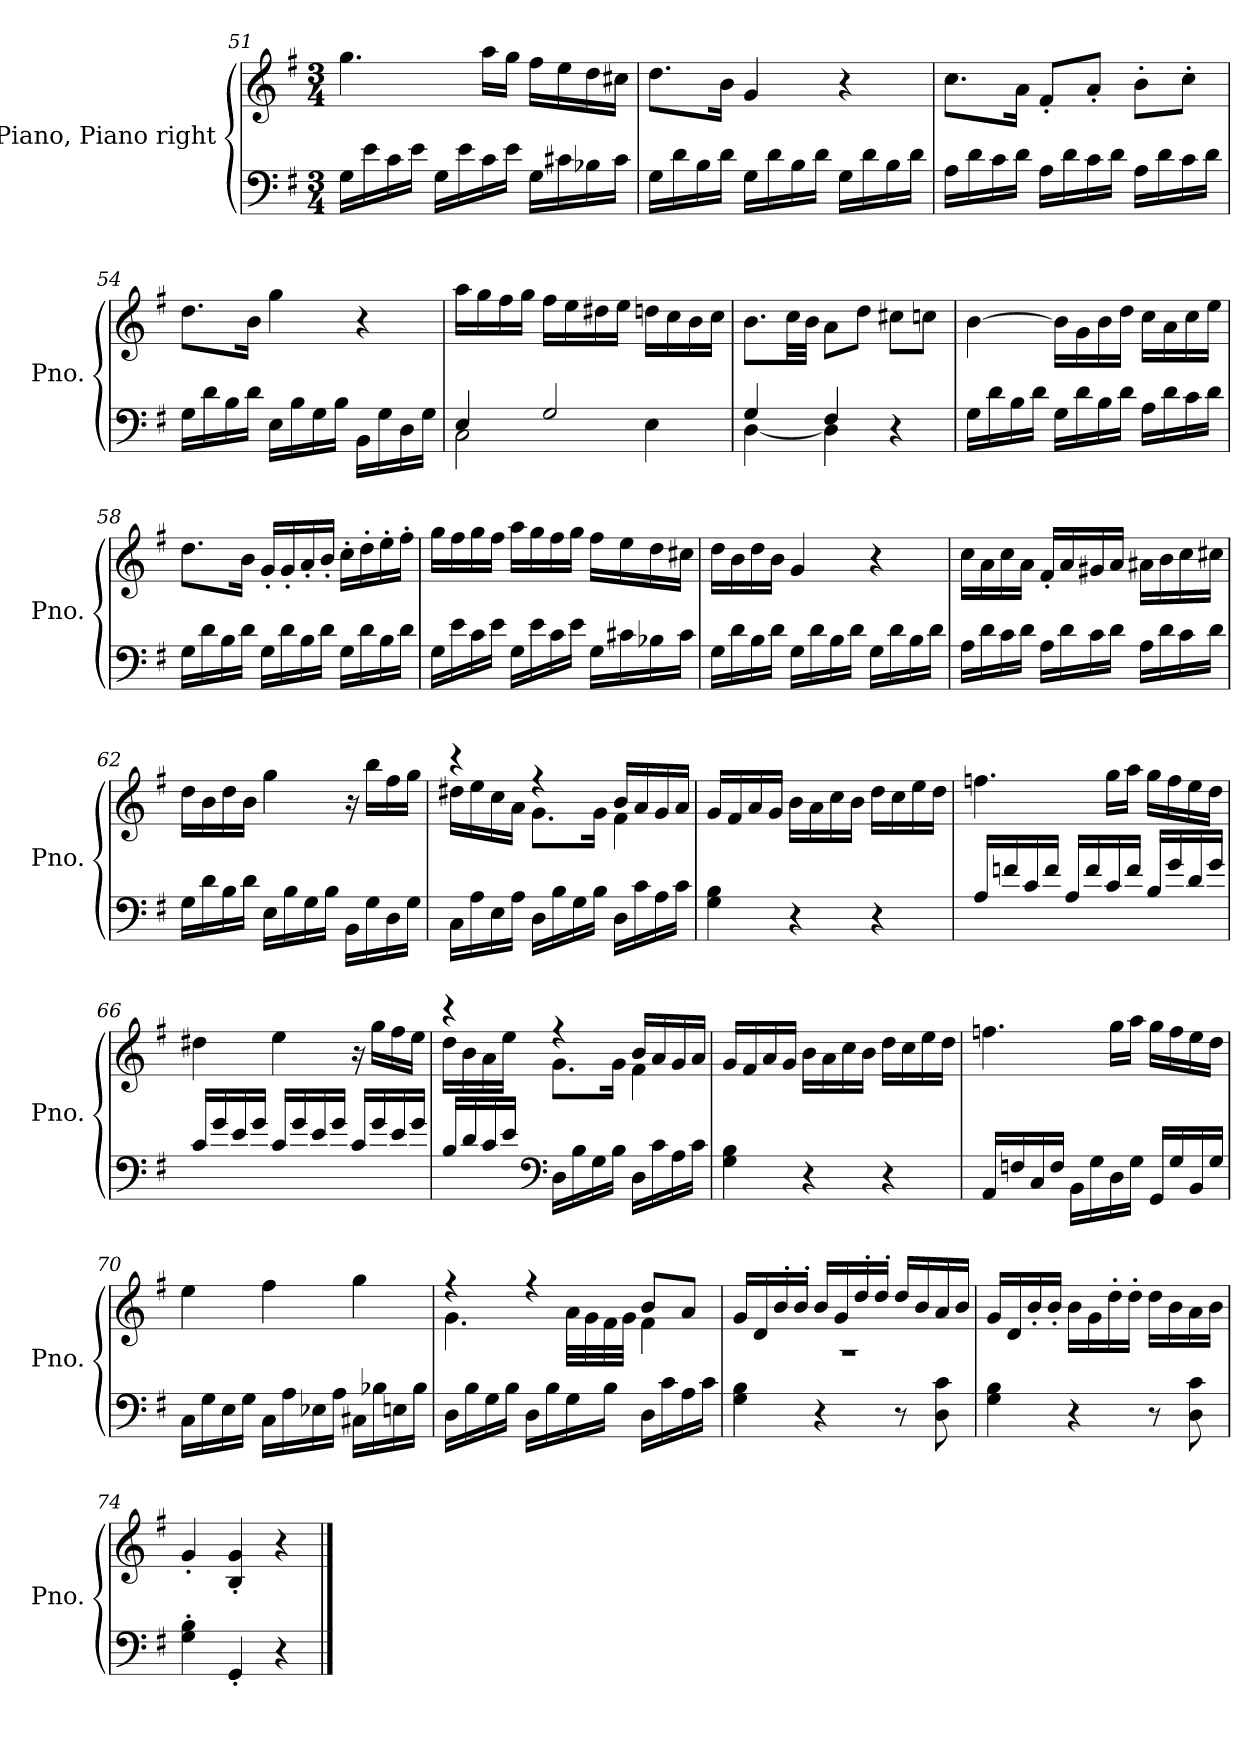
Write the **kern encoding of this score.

**kern	**kern
*part1	*part1
*staff2	*staff1
*I"Piano, Piano right	*
*I'Pno.	*
!!LO:LB:g=z
*clefF4	*clefG2
*k[f#]	*k[f#]
*M3/4	*M3/4
=51	=51
16G\LL	4.gg\
16e\	.
16c\	.
16e\JJ	.
16G\LL	.
16e\	.
16c\	16aa\LL
16e\JJ	16gg\JJ
16G\LL	16ff#\LL
16c#X\	16ee\
16B-X\	16dd\
16c#\JJ	16cc#X\JJ
=52	=52
16G\LL	8.dd\L
16d\	.
16B\	.
16d\JJ	16b\Jk
16G\LL	4g/
16d\	.
16B\	.
16d\JJ	.
16G\LL	4r
16d\	.
16B\	.
16d\JJ	.
=53	=53
16A\LL	8.cc\L
16d\	.
16c\	.
16d\JJ	16a\Jk
16A\LL	8f#'/L
16d\	.
16c\	8a'/J
16d\JJ	.
16A\LL	8b'\L
16d\	.
16c\	8cc'\J
16d\JJ	.
=54	=54
16G\LL	8.dd\L
16d\	.
16B\	.
16d\JJ	16b\Jk
16E\LL	4gg\
16B\	.
16G\	.
16B\JJ	.
16BB\LL	4r
16G\	.
16D\	.
16G\JJ	.
!!LO:LB:g=z
=55	=55
*^	*
4E/	2C\	16aa\LL
.	.	16gg\
.	.	16ff#\
.	.	16gg\JJ
2G/	.	16ff#\LL
.	.	16ee\
.	.	16dd#X\
.	.	16ee\JJ
.	4E\	16ddn\LL
.	.	16cc\
.	.	16b\
.	.	16cc\JJ
=56	=56	=56
4G/	[4D\	8.b\L
.	.	32cc\LL
.	.	32b\JJJ
4F#/	4D\]	8a\L
.	.	8dd\J
4r	4ryy	8cc#X\L
.	.	8ccn\J
*v	*v	*
=57	=57
16G\LL	[4b\
16d\	.
16B\	.
16d\JJ	.
16G\LL	16b\LL]
16d\	16g\
16B\	16b\
16d\JJ	16dd\JJ
16A\LL	16cc\LL
16d\	16a\
16c\	16cc\
16d\JJ	16ee\JJ
=58	=58
16G\LL	8.dd\L
16d\	.
16B\	.
16d\JJ	16b\Jk
16G\LL	16g'/LL
16d\	16g'/
16B\	16a'/
16d\JJ	16b'/JJ
16G\LL	16cc'\LL
16d\	16dd'\
16B\	16ee'\
16d\JJ	16ff#'\JJ
!!LO:LB:g=z
=59	=59
16G\LL	16gg\LL
16e\	16ff#\
16c\	16gg\
16e\JJ	16ff#\JJ
16G\LL	16aa\LL
16e\	16gg\
16c\	16ff#\
16e\JJ	16gg\JJ
16G\LL	16ff#\LL
16c#X\	16ee\
16B-X\	16dd\
16c#\JJ	16cc#X\JJ
=60	=60
16G\LL	16dd\LL
16d\	16b\
16B\	16dd\
16d\JJ	16b\JJ
16G\LL	4g/
16d\	.
16B\	.
16d\JJ	.
16G\LL	4r
16d\	.
16B\	.
16d\JJ	.
=61	=61
16A\LL	16cc\LL
16d\	16a\
16c\	16cc\
16d\JJ	16a\JJ
16A\LL	16f#'/LL
16d\	16a/
16c\	16g#X/
16d\JJ	16a/JJ
16A\LL	16a#X\LL
16d\	16b\
16c\	16cc\
16d\JJ	16cc#X\JJ
!!LO:LB:g=z
=62	=62
16G\LL	16dd\LL
16d\	16b\
16B\	16dd\
16d\JJ	16b\JJ
16E\LL	4gg\
16B\	.
16G\	.
16B\JJ	.
16BB\LL	16r
16G\	16bb\LL
16D\	16ff#\
16G\JJ	16gg\JJ
=63	=63
*	*^
16C\LL	4r	16dd#X\LL
16A\	.	16ee\
16E\	.	16cc\
16A\JJ	.	16a\JJ
16D\LL	4r	8.g\L
16B\	.	.
16G\	.	.
16B\JJ	.	16g\Jk
16D\LL	16b/LL	4f#\
16c\	16a/	.
16A\	16g/	.
16c\JJ	16a/JJ	.
*	*v	*v
=64	=64
4G\ 4B\	16g/LL
.	16f#/
.	16a/
.	16g/JJ
4r	16b\LL
.	16a\
.	16cc\
.	16b\JJ
4r	16dd\LL
.	16cc\
.	16ee\
.	16dd\JJ
=65	=65
16A/LL	4.ffn\
16fn/	.
16c/	.
16f/JJ	.
16A/LL	.
16f/	.
16c/	16gg\LL
16f/JJ	16aa\JJ
16B/LL	16gg\LL
16g/	16ff\
16d/	16ee\
16g/JJ	16dd\JJ
!!LO:PB:g=z
=66	=66
16c/LL	4dd#X\
16g/	.
16e/	.
16g/JJ	.
16c/LL	4ee\
16g/	.
16e/	.
16g/JJ	.
16c/LL	16r
16g/	16gg\LL
16e/	16ff#\
16g/JJ	16ee\JJ
=67	=67
*	*^
16B/LL	4r	16dd\LL
16d/	.	16b\
16c/	.	16a\
16e/JJ	.	16ee\JJ
*clefF4	*	*
16D\LL	4r	8.g\L
16B\	.	.
16G\	.	.
16B\JJ	.	16g\Jk
16D\LL	16b/LL	4f#\
16c\	16a/	.
16A\	16g/	.
16c\JJ	16a/JJ	.
*	*v	*v
=68	=68
4G\ 4B\	16g/LL
.	16f#/
.	16a/
.	16g/JJ
4r	16b\LL
.	16a\
.	16cc\
.	16b\JJ
4r	16dd\LL
.	16cc\
.	16ee\
.	16dd\JJ
=69	=69
16AA/LL	4.ffn\
16Fn/	.
16C/	.
16F/JJ	.
16BB\LL	.
16G\	.
16D\	16gg\LL
16G\JJ	16aa\JJ
16GG/LL	16gg\LL
16G/	16ff\
16BB/	16ee\
16G/JJ	16dd\JJ
!!LO:LB:g=z
=70	=70
16C\LL	4ee\
16G\	.
16E\	.
16G\JJ	.
16C\LL	4ff#\
16A\	.
16E-X\	.
16A\JJ	.
16C#X\LL	4gg\
16B-X\	.
16En\	.
16B-\JJ	.
=71	=71
*	*^
16D\LL	4r	4.g\
16B\	.	.
16G\	.	.
16B\JJ	.	.
16D\LL	4r	.
16B\	.	.
16G\	.	32a\LLL
.	.	32g\
16B\JJ	.	32f#\
.	.	32g\JJJ
16D\LL	8b/L	4f#\
16c\	.	.
16A\	8a/J	.
16c\JJ	.	.
=72	=72	=72
4G\ 4B\	16g/LL	2.r
.	16d/	.
.	16b'/	.
.	16b'/JJ	.
4r	16b/LL	.
.	16g/	.
.	16dd'/	.
.	16dd'/JJ	.
8r	16dd/LL	.
.	16b/	.
8D\ 8c\	16a/	.
.	16b/JJ	.
*	*v	*v
=73	=73
4G\ 4B\	16g/LL
.	16d/
.	16b'/
.	16b'/JJ
4r	16b\LL
.	16g\
.	16dd'\
.	16dd'\JJ
8r	16dd\LL
.	16b\
8D\ 8c\	16a\
.	16b\JJ
!!LO:LB:g=z
=74	=74
4G\' 4B\'	4g'/
4GG'/	4B/' 4g/'
4r	4r
==	==
*-	*-
